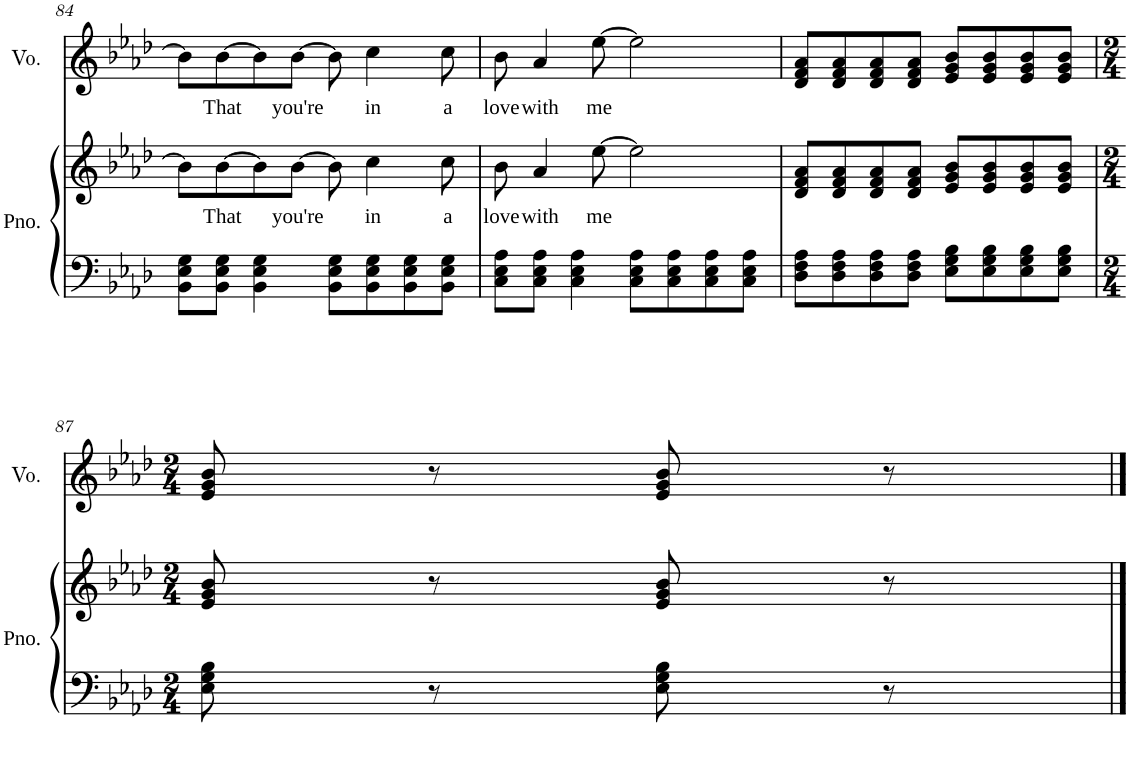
**kern	**kern	**text	**kern	**text
*part2	*part2	*part2	*part1	*part1
*staff3	*staff2	*staff2	*staff1	*staff1
*I"Piano	*	*	*I"Voice	*
*I'Pno.	*	*	*I'Vo.	*
!!LO:PB:g=z
*clefF4	*clefG2	*	*clefG2	*
*k[b-e-a-d-]	*k[b-e-a-d-]	*	*k[b-e-a-d-]	*
*M4/4	*M4/4	*	*M4/4	*
=84	=84	=84	=84	=84
8BB-\ 8E-\ 8G\L	8b-\L]	.	8b-\L]	.
!	!	!LO:LY:b	!	!LO:LY:b
8BB-\ 8E-\ 8G\J	[8b-\	That	[8b-\	That
4BB-\ 4E-\ 4G\	8b-\]	.	8b-\]	.
!	!	!LO:LY:b	!	!LO:LY:b
.	[8b-\J	you're	[8b-\J	you're
8BB-\ 8E-\ 8G\L	8b-\]	.	8b-\]	.
!	!	!LO:LY:b	!	!LO:LY:b
8BB-\ 8E-\ 8G\	4cc\	in	4cc\	in
8BB-\ 8E-\ 8G\	.	.	.	.
!	!	!LO:LY:b	!	!LO:LY:b
8BB-\ 8E-\ 8G\J	8cc\	a	8cc\	a
=85	=85	=85	=85	=85
!	!	!LO:LY:b	!	!LO:LY:b
8C\ 8E-\ 8A-\L	8b-\	love	8b-\	love
!	!	!LO:LY:b	!	!LO:LY:b
8C\ 8E-\ 8A-\J	4a-/	with	4a-/	with
4C\ 4E-\ 4A-\	.	.	.	.
!	!	!LO:LY:b	!	!LO:LY:b
.	[8ee-\	me	[8ee-\	me
8C\ 8E-\ 8A-\L	2ee-\]	.	2ee-\]	.
8C\ 8E-\ 8A-\	.	.	.	.
8C\ 8E-\ 8A-\	.	.	.	.
8C\ 8E-\ 8A-\J	.	.	.	.
=86	=86	=86	=86	=86
8D-\ 8F\ 8A-\L	8d-/ 8f/ 8a-/L	.	8d-/ 8f/ 8a-/L	.
8D-\ 8F\ 8A-\	8d-/ 8f/ 8a-/	.	8d-/ 8f/ 8a-/	.
8D-\ 8F\ 8A-\	8d-/ 8f/ 8a-/	.	8d-/ 8f/ 8a-/	.
8D-\ 8F\ 8A-\J	8d-/ 8f/ 8a-/J	.	8d-/ 8f/ 8a-/J	.
8E-\ 8G\ 8B-\L	8e-/ 8g/ 8b-/L	.	8e-/ 8g/ 8b-/L	.
8E-\ 8G\ 8B-\	8e-/ 8g/ 8b-/	.	8e-/ 8g/ 8b-/	.
8E-\ 8G\ 8B-\	8e-/ 8g/ 8b-/	.	8e-/ 8g/ 8b-/	.
8E-\ 8G\ 8B-\J	8e-/ 8g/ 8b-/J	.	8e-/ 8g/ 8b-/J	.
!!LO:LB:g=z
=87	=87	=87	=87	=87
*M2/4	*M2/4	*	*M2/4	*
8E-\ 8G\ 8B-\	8e-/ 8g/ 8b-/	.	8e-/ 8g/ 8b-/	.
8r	8r	.	8r	.
8E-\ 8G\ 8B-\	8e-/ 8g/ 8b-/	.	8e-/ 8g/ 8b-/	.
8r	8r	.	8r	.
==	==	==	==	==
*-	*-	*-	*-	*-
